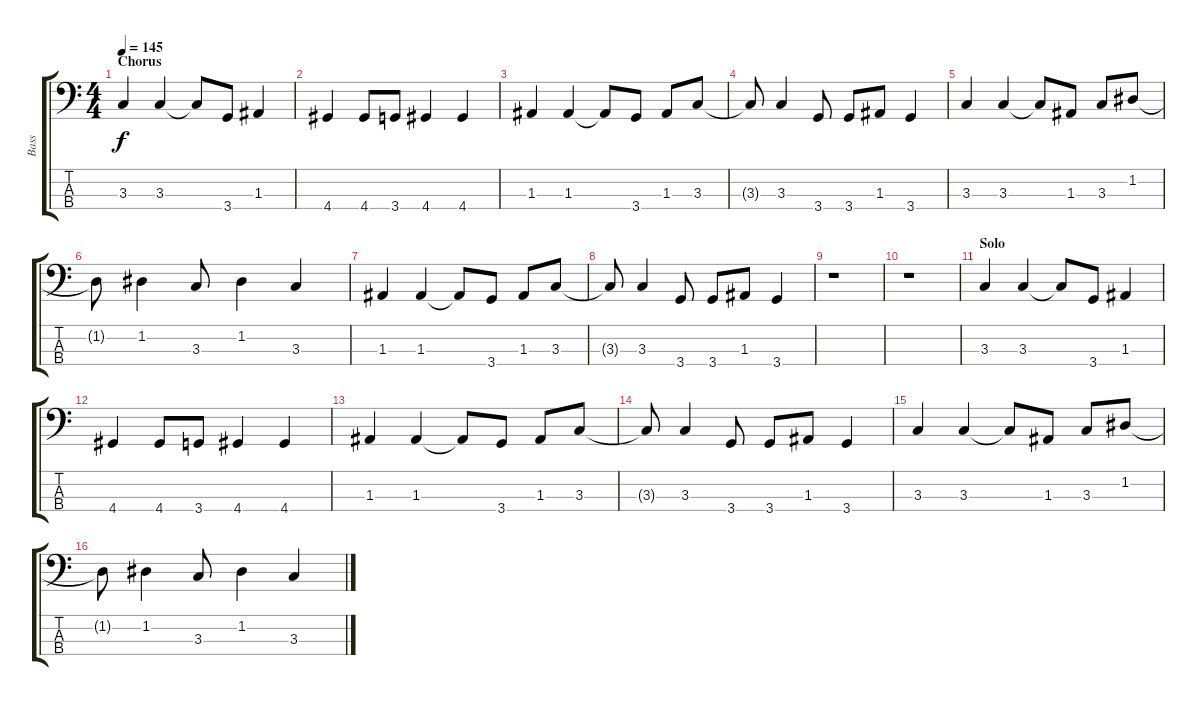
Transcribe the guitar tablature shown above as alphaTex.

\track ("Bass" "Bass") {instrument electricbasspick}
\staff {score tabs}
\tuning (G2 D2 A1 E1) {hide}
\ts (4 4)
\section ("" "Chorus")
\tempo 145
\clef f4
\ks c
3.3.4{dy f} 3.3.4 3.3{t}.8 3.4.8 1.3.4 |
4.4.4 4.4.8 3.4.8 4.4.4 4.4.4 |
1.3.4 1.3.4 1.3{t}.8 3.4.8 1.3.8 3.3.8 |
3.3{t}.8 3.3.4 3.4.8 3.4.8 1.3.8 3.4.4 |
3.3.4 3.3.4 3.3{t}.8 1.3.8 3.3.8 1.2.8 |
1.2{t}.8 1.2.4 3.3.8 1.2.4 3.3.4 |
1.3.4 1.3.4 1.3{t}.8 3.4.8 1.3.8 3.3.8 |
3.3{t}.8 3.3.4 3.4.8 3.4.8 1.3.8 3.4.4 |
r.1 |
r.1 |
\section ("" "Solo")
3.3.4 3.3.4 3.3{t}.8 3.4.8 1.3.4 |
4.4.4 4.4.8 3.4.8 4.4.4 4.4.4 |
1.3.4 1.3.4 1.3{t}.8 3.4.8 1.3.8 3.3.8 |
3.3{t}.8 3.3.4 3.4.8 3.4.8 1.3.8 3.4.4 |
3.3.4 3.3.4 3.3{t}.8 1.3.8 3.3.8 1.2.8 |
1.2{t}.8 1.2.4 3.3.8 1.2.4 3.3.4
